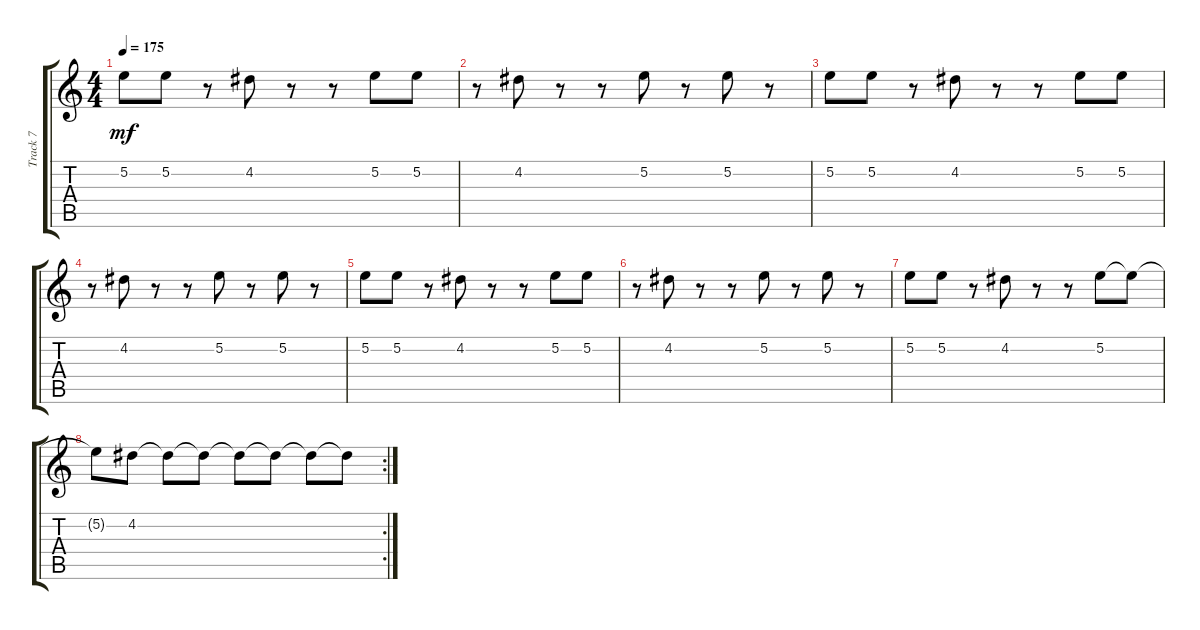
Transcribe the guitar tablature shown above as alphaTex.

\track ("Track 7" "Track 7") {instrument electricguitarmuted}
\staff {score tabs}
\tuning (E4 B3 G3 D3 A2 E2) {hide}
\ts (4 4)
\tempo 175
\clef g2
\ks c
5.2.8{dy mf} 5.2.8 r.8 4.2.8 r.8 r.8 5.2.8 5.2.8 |
r.8 4.2.8 r.8 r.8 5.2.8 r.8 5.2.8 r.8 |
5.2.8 5.2.8 r.8 4.2.8 r.8 r.8 5.2.8 5.2.8 |
r.8 4.2.8 r.8 r.8 5.2.8 r.8 5.2.8 r.8 |
5.2.8 5.2.8 r.8 4.2.8 r.8 r.8 5.2.8 5.2.8 |
r.8 4.2.8 r.8 r.8 5.2.8 r.8 5.2.8 r.8 |
5.2.8 5.2.8 r.8 4.2.8 r.8 r.8 5.2.8 5.2{t}.8 |
\rc 2
5.2{t}.8 4.2.8 4.2{t}.8 4.2{t}.8 4.2{t}.8 4.2{t}.8 4.2{t}.8 4.2{t}.8
